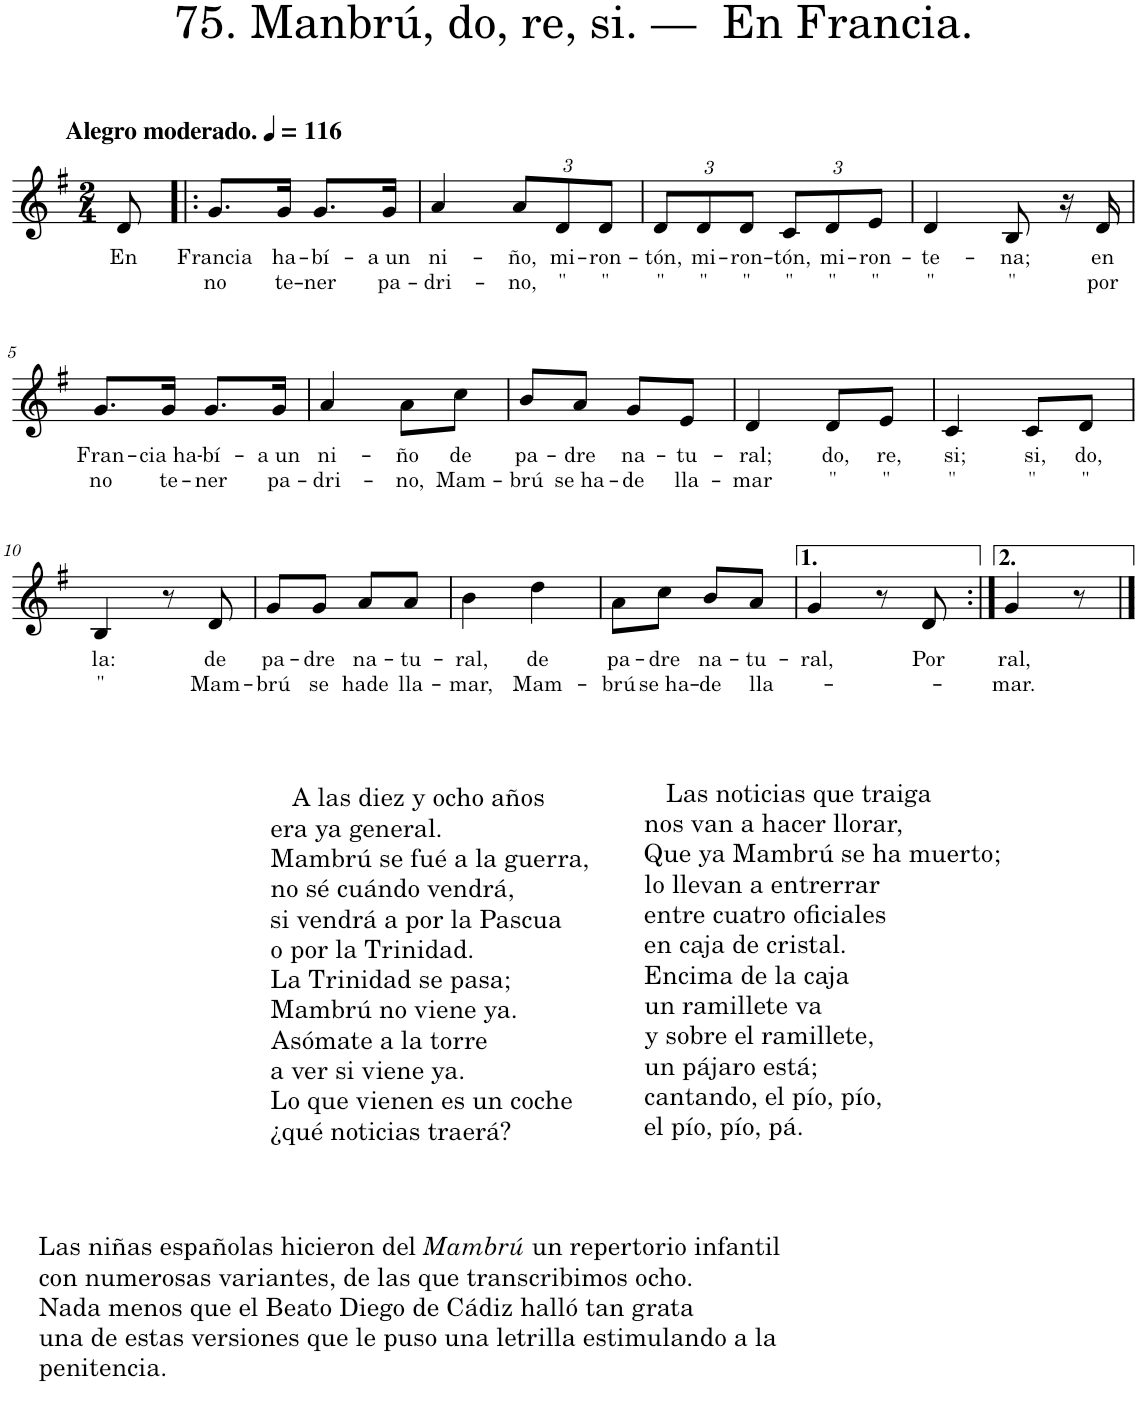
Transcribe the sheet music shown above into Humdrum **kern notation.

**kern	**text	**text
*part1	*part1	*part1
*staff1	*staff1	*staff1
*I"Piano	*	*
*I'Pno.	*	*
*clefG2	*	*
*k[f#]	*	*
*M2/4	*	*
*MM116	*	*
=	=	=
!LO:TX:a:B:t=Alegro moderado.	!	!
!	!LO:LY:b	!
8d/	En	.
=1!|:	=1!|:	=1!|:
!	!LO:LY:b	!LO:LY:b
8.g/L	Francia	no
!	!LO:LY:b	!LO:LY:b
16g/Jk	ha-	te-
!	!LO:LY:b	!LO:LY:b
8.g/L	-bí-	-ner
!	!LO:LY:b	!LO:LY:b
16g/Jk	-a un	pa-
=2	=2	=2
!	!LO:LY:b	!LO:LY:b
4a/	ni-	-dri-
*Xbrackettup	*	*
!	!LO:LY:b	!LO:LY:b
12a/L	-ño,	-no,
!	!LO:LY:b	!LO:LY:b
12d/	mi-	"
!	!LO:LY:b	!LO:LY:b
12d/J	-ron-	"
=3	=3	=3
!	!LO:LY:b	!LO:LY:b
12d/L	-tón,	"
!	!LO:LY:b	!LO:LY:b
12d/	mi-	"
!	!LO:LY:b	!LO:LY:b
12d/J	-ron-	"
!	!LO:LY:b	!LO:LY:b
12c/L	-tón,	"
!	!LO:LY:b	!LO:LY:b
12d/	mi-	"
!	!LO:LY:b	!LO:LY:b
12e/J	-ron-	"
=4	=4	=4
!	!LO:LY:b	!LO:LY:b
4d/	-te-	"
!	!LO:LY:b	!LO:LY:b
8B/	-na;	"
16r	.	.
!	!LO:LY:b	!LO:LY:b
16d/	en	por
!!LO:LB:g=z
=5	=5	=5
!	!LO:LY:b	!LO:LY:b
8.g/L	Fran-	no
!	!LO:LY:b	!LO:LY:b
16g/Jk	-cia ha-	te-
!	!LO:LY:b	!LO:LY:b
8.g/L	-bí-	-ner
!	!LO:LY:b	!LO:LY:b
16g/Jk	-a un	pa-
=6	=6	=6
!	!LO:LY:b	!LO:LY:b
4a/	ni-	-dri-
!	!LO:LY:b	!LO:LY:b
8a\L	-ño	-no,
!	!LO:LY:b	!LO:LY:b
8cc\J	de	Mam-
=7	=7	=7
!	!LO:LY:b	!LO:LY:b
8b/L	pa-	-brú
!	!LO:LY:b	!LO:LY:b
8a/J	-dre	se ha-
!	!LO:LY:b	!LO:LY:b
8g/L	na-	-de
!	!LO:LY:b	!LO:LY:b
8e/J	-tu-	lla-
=8	=8	=8
!	!LO:LY:b	!LO:LY:b
4d/	-ral;	-mar
!	!LO:LY:b	!LO:LY:b
8d/L	do,	"
!	!LO:LY:b	!LO:LY:b
8e/J	re,	"
=9	=9	=9
!	!LO:LY:b	!LO:LY:b
4c/	si;	"
!	!LO:LY:b	!LO:LY:b
8c/L	si,	"
!	!LO:LY:b	!LO:LY:b
8d/J	do,	"
!!LO:LB:g=z
=10	=10	=10
!LO:TX:b:t=A las diez y ocho años	!	!
!LO:TX:b:t=era ya general.	!	!
!LO:TX:b:t=Mambrú se fué a la guerra,	!	!
!LO:TX:b:t=no sé cuándo vendrá,	!	!
!LO:TX:b:t=si vendrá a por la Pascua	!	!
!LO:TX:b:t=o por la Trinidad.	!	!
!LO:TX:b:t=La Trinidad se pasa;	!	!
!LO:TX:b:t=Mambrú no viene ya.	!	!
!LO:TX:b:t=Asómate a la torre	!	!
!LO:TX:b:t=a ver si viene ya.	!	!
!LO:TX:b:t=Lo que vienen es un coche	!	!
!LO:TX:b:t=¿qué noticias traerá?	!	!
!	!LO:LY:b	!LO:LY:b
4B/	la:	"
8r	.	.
!LO:TX:b:t=Las noticias que traiga	!	!
!LO:TX:b:t=nos van a hacer llorar,	!	!
!LO:TX:b:t=Que ya Mambrú se ha muerto;	!	!
!LO:TX:b:t=lo llevan a entrerrar	!	!
!LO:TX:b:t=entre cuatro oficiales	!	!
!LO:TX:b:t=en caja de cristal.	!	!
!LO:TX:b:t=Encima de la caja	!	!
!LO:TX:b:t=un ramillete va	!	!
!LO:TX:b:t=y sobre el ramillete,	!	!
!LO:TX:b:t=un pájaro está;	!	!
!LO:TX:b:t=cantando, el pío, pío,	!	!
!LO:TX:b:t=el pío, pío, pá.	!	!
!	!LO:LY:b	!LO:LY:b
8d/	de	Mam-
=11	=11	=11
!	!LO:LY:b	!LO:LY:b
8g/L	pa-	-brú
!	!LO:LY:b	!LO:LY:b
8g/J	-dre	se
!	!LO:LY:b	!LO:LY:b
8a/L	na-	hade
!LO:TX:b:t=Las niñas españolas hicieron del	!	!
!LO:TX:b:i:t=Mambrú	!	!
!LO:TX:b:t=un repertorio infantil	!	!
!LO:TX:b:t=con numerosas variantes, de las que transcribimos ocho.	!	!
!LO:TX:b:t=Nada menos que el Beato Diego de Cádiz halló tan grata	!	!
!LO:TX:b:t=una de estas versiones que le puso una letrilla estimulando a la	!	!
!LO:TX:b:t=penitencia.	!	!
!	!LO:LY:b	!LO:LY:b
8a/J	-tu-	lla-
=12	=12	=12
!	!LO:LY:b	!LO:LY:b
4b\	-ral,	-mar,
!	!LO:LY:b	!LO:LY:b
4dd\	de	Mam-
=13	=13	=13
!	!LO:LY:b	!LO:LY:b
8a\L	pa-	-brú
!	!LO:LY:b	!LO:LY:b
8cc\J	-dre	se ha-
!	!LO:LY:b	!LO:LY:b
8b/L	na-	-de
!	!LO:LY:b	!LO:LY:b
8a/J	-tu-	lla-
=14	=14	=14
!	!LO:LY:b	!
4g/	-ral,	.
8r	.	.
!	!LO:LY:b	!
8d/	Por	.
=15:|!	=15:|!	=15:|!
!	!LO:LY:b	!LO:LY:b
4g/	ral,	mar.
8r	.	.
==	==	==
*-	*-	*-
